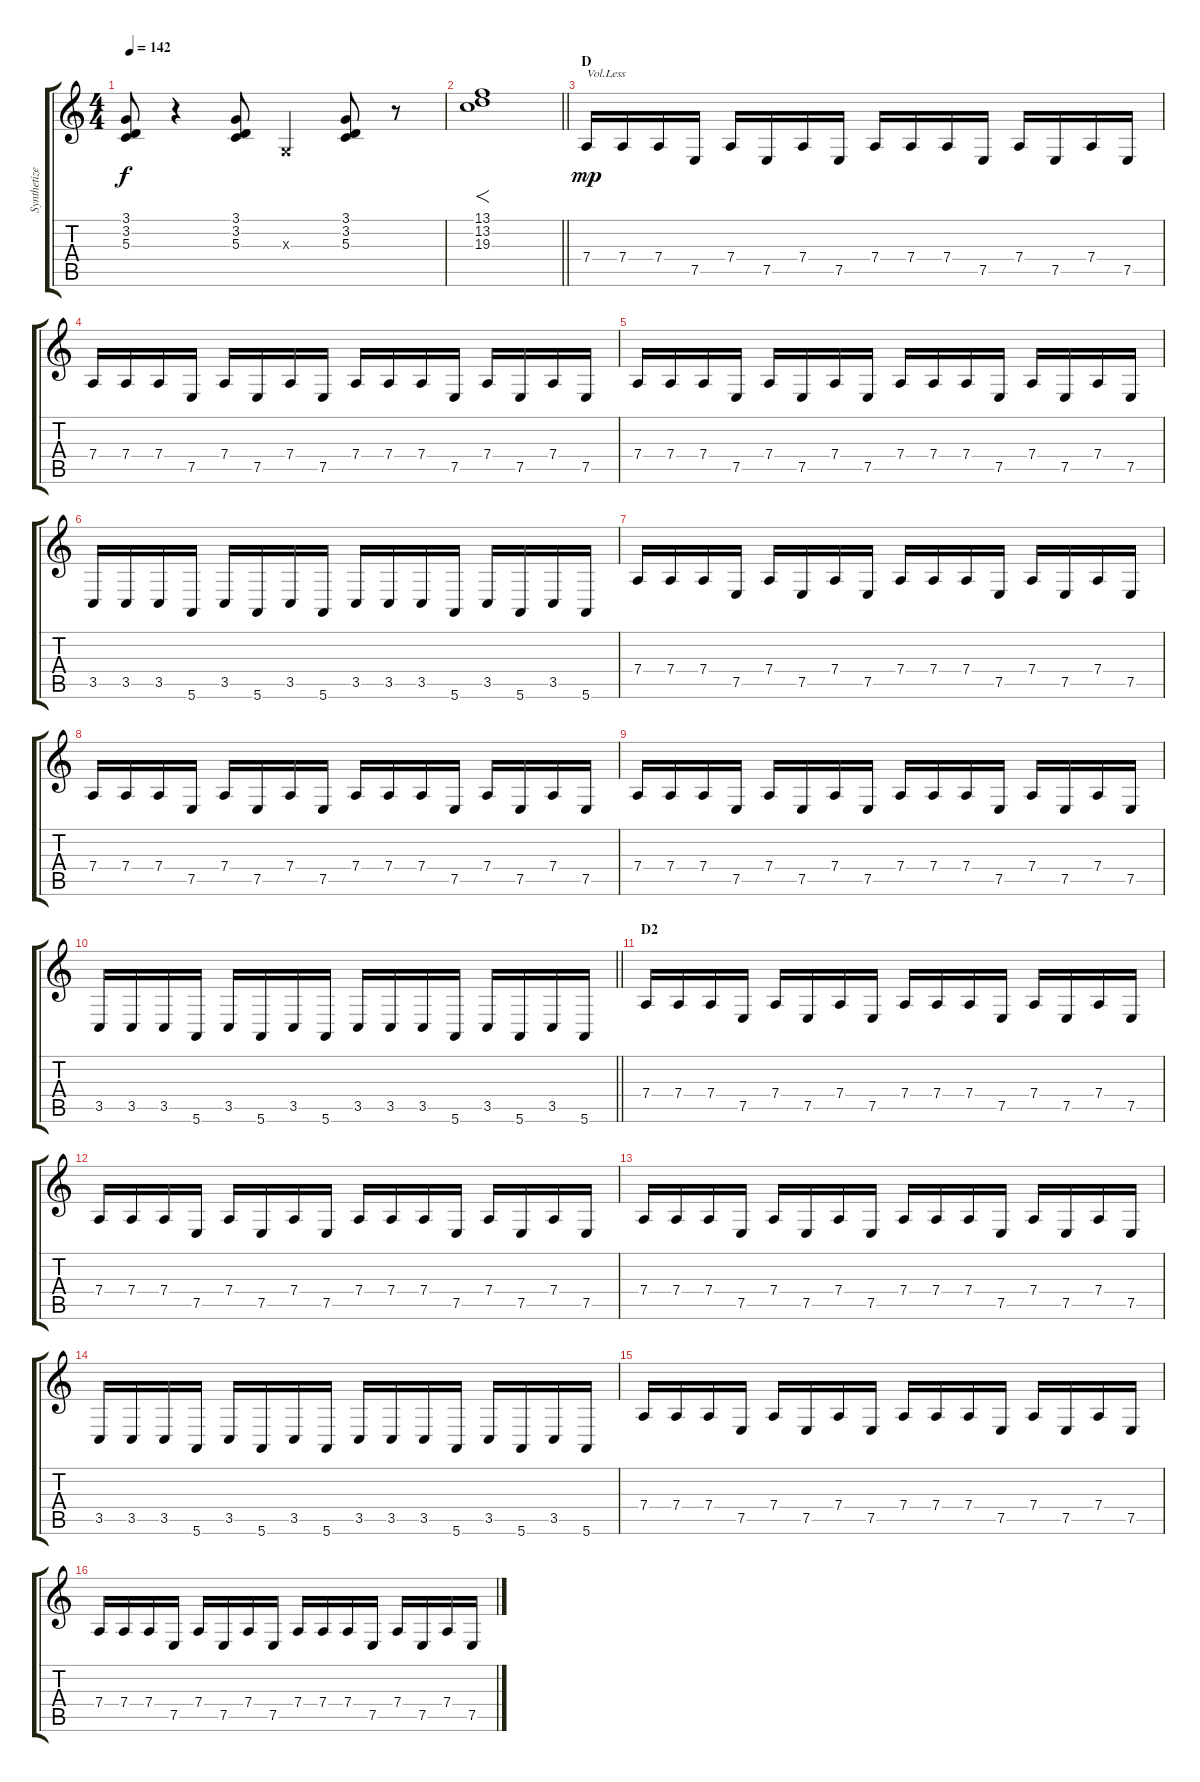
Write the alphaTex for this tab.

\track ("Synthetizer" "Synthetize") {instrument lead1square}
\staff {score tabs}
\tuning (E4 B3 G3 D3 A2 E2) {hide}
\ts (4 4)
\tempo 142
\clef g2
\ks c
(3.1 3.2 5.3).8{dy f} r.4 (3.1 3.2 5.3).8 0.3{x}.4 (3.1 3.2 5.3).8 r.8 |
\barLineRight lightlight
(13.1 13.2 19.3).1{f} |
\section ("" "D")
7.4.16{txt "Vol.Less" dy mp} 7.4.16 7.4.16 7.5.16 7.4.16 7.5.16 7.4.16 7.5.16 7.4.16 7.4.16 7.4.16 7.5.16 7.4.16 7.5.16 7.4.16 7.5.16 |
7.4.16 7.4.16 7.4.16 7.5.16 7.4.16 7.5.16 7.4.16 7.5.16 7.4.16 7.4.16 7.4.16 7.5.16 7.4.16 7.5.16 7.4.16 7.5.16 |
7.4.16 7.4.16 7.4.16 7.5.16 7.4.16 7.5.16 7.4.16 7.5.16 7.4.16 7.4.16 7.4.16 7.5.16 7.4.16 7.5.16 7.4.16 7.5.16 |
3.5.16 3.5.16 3.5.16 5.6.16 3.5.16 5.6.16 3.5.16 5.6.16 3.5.16 3.5.16 3.5.16 5.6.16 3.5.16 5.6.16 3.5.16 5.6.16 |
7.4.16 7.4.16 7.4.16 7.5.16 7.4.16 7.5.16 7.4.16 7.5.16 7.4.16 7.4.16 7.4.16 7.5.16 7.4.16 7.5.16 7.4.16 7.5.16 |
7.4.16 7.4.16 7.4.16 7.5.16 7.4.16 7.5.16 7.4.16 7.5.16 7.4.16 7.4.16 7.4.16 7.5.16 7.4.16 7.5.16 7.4.16 7.5.16 |
7.4.16 7.4.16 7.4.16 7.5.16 7.4.16 7.5.16 7.4.16 7.5.16 7.4.16 7.4.16 7.4.16 7.5.16 7.4.16 7.5.16 7.4.16 7.5.16 |
\barLineRight lightlight
3.5.16 3.5.16 3.5.16 5.6.16 3.5.16 5.6.16 3.5.16 5.6.16 3.5.16 3.5.16 3.5.16 5.6.16 3.5.16 5.6.16 3.5.16 5.6.16 |
\section ("" "D2")
7.4.16 7.4.16 7.4.16 7.5.16 7.4.16 7.5.16 7.4.16 7.5.16 7.4.16 7.4.16 7.4.16 7.5.16 7.4.16 7.5.16 7.4.16 7.5.16 |
7.4.16 7.4.16 7.4.16 7.5.16 7.4.16 7.5.16 7.4.16 7.5.16 7.4.16 7.4.16 7.4.16 7.5.16 7.4.16 7.5.16 7.4.16 7.5.16 |
7.4.16 7.4.16 7.4.16 7.5.16 7.4.16 7.5.16 7.4.16 7.5.16 7.4.16 7.4.16 7.4.16 7.5.16 7.4.16 7.5.16 7.4.16 7.5.16 |
3.5.16 3.5.16 3.5.16 5.6.16 3.5.16 5.6.16 3.5.16 5.6.16 3.5.16 3.5.16 3.5.16 5.6.16 3.5.16 5.6.16 3.5.16 5.6.16 |
7.4.16 7.4.16 7.4.16 7.5.16 7.4.16 7.5.16 7.4.16 7.5.16 7.4.16 7.4.16 7.4.16 7.5.16 7.4.16 7.5.16 7.4.16 7.5.16 |
7.4.16 7.4.16 7.4.16 7.5.16 7.4.16 7.5.16 7.4.16 7.5.16 7.4.16 7.4.16 7.4.16 7.5.16 7.4.16 7.5.16 7.4.16 7.5.16
